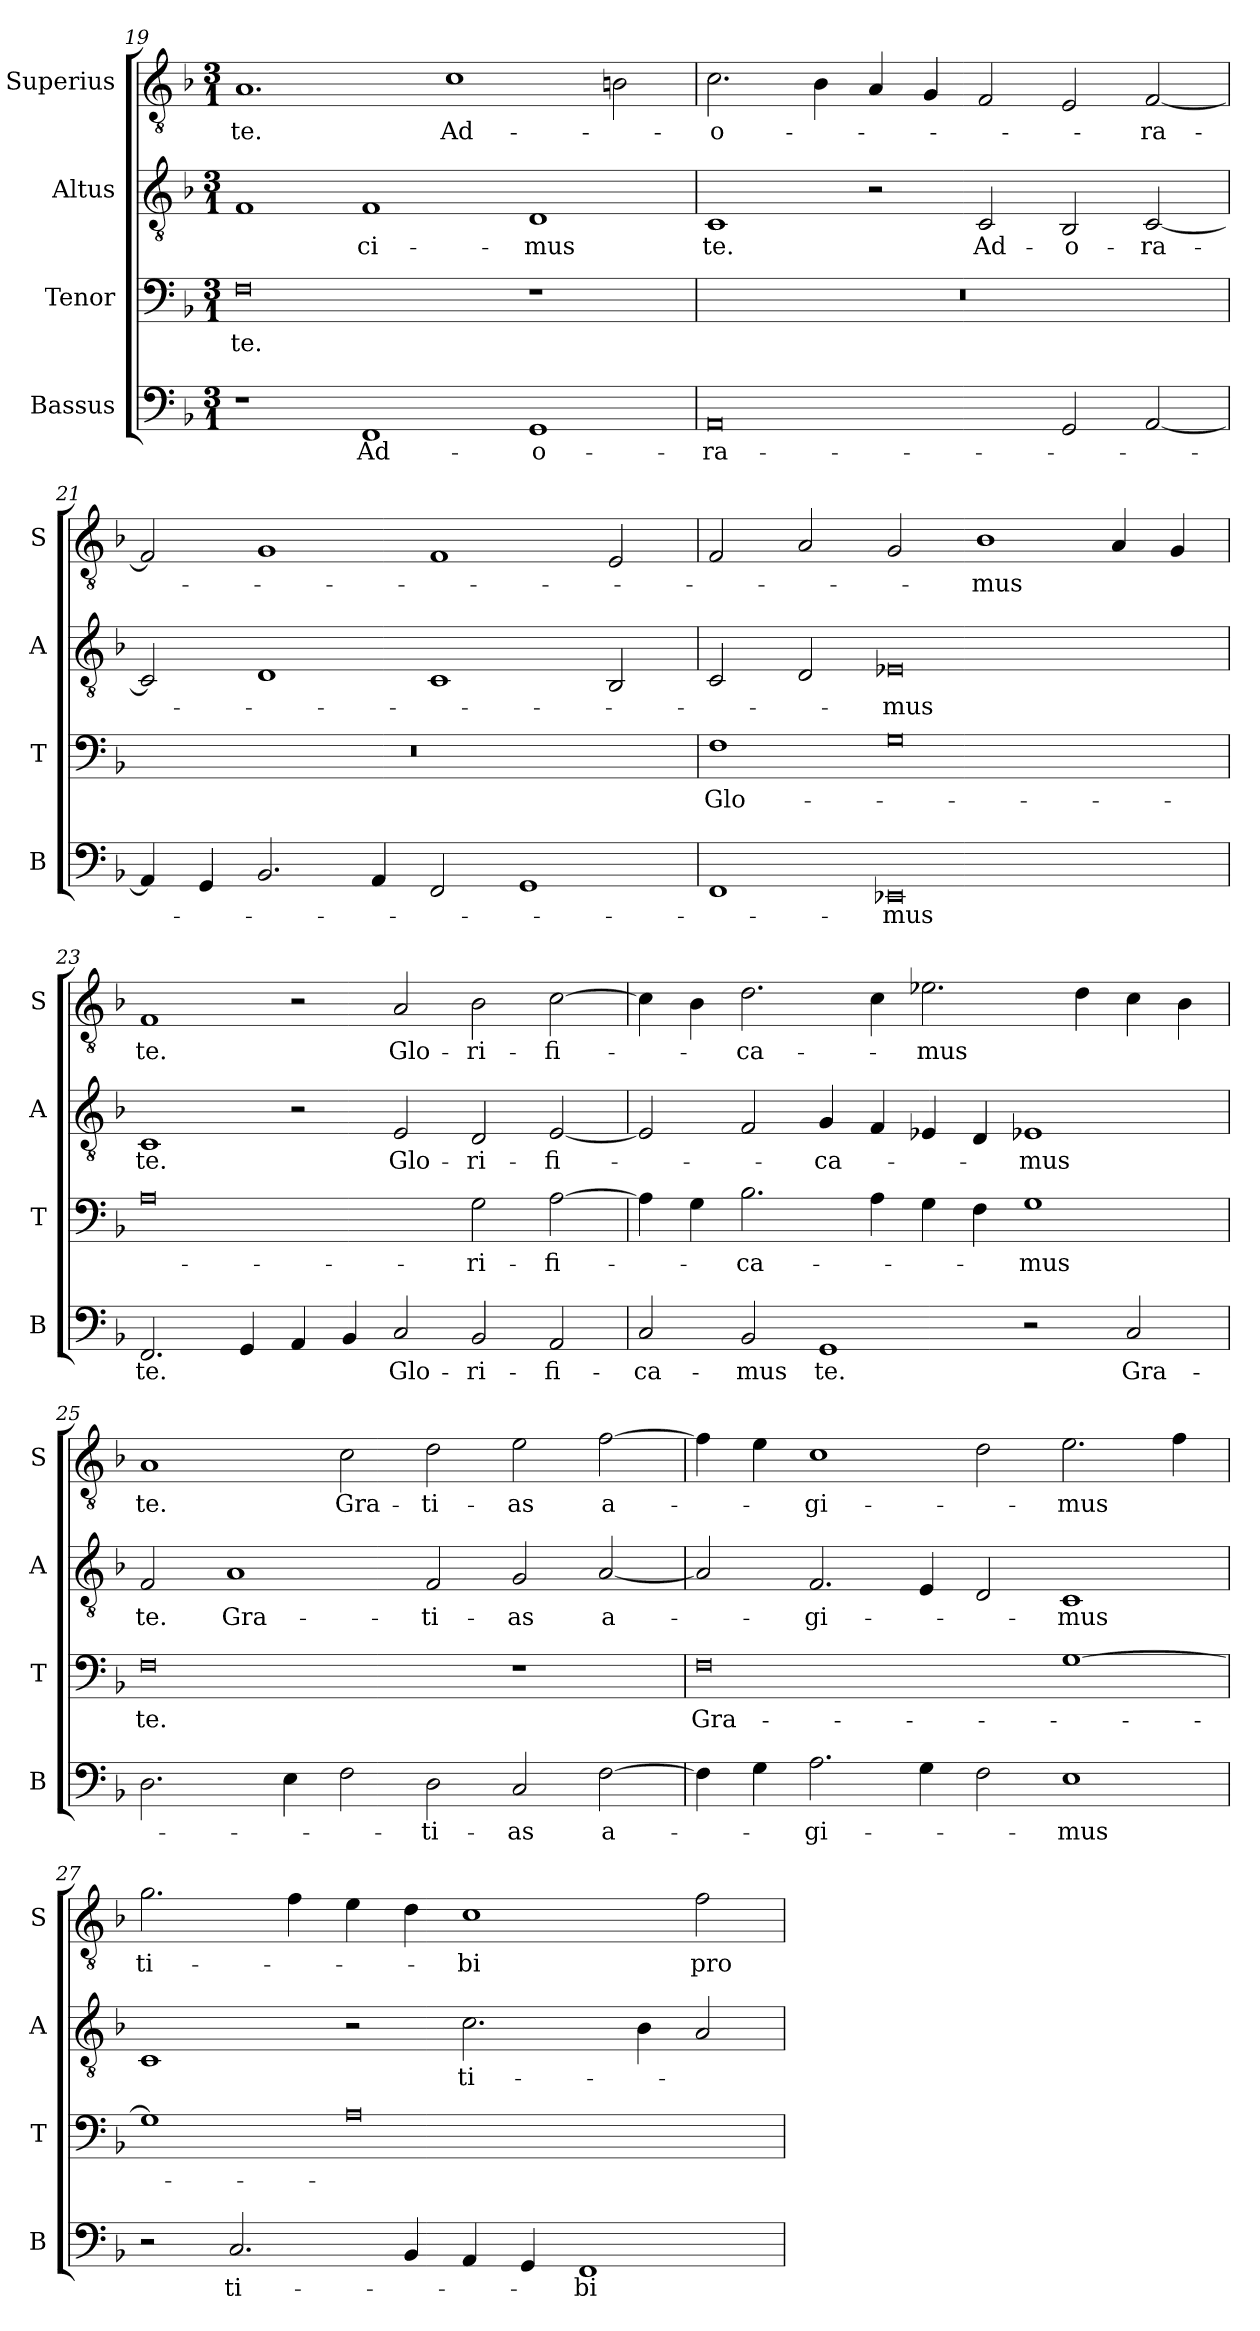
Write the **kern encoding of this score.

**kern	**text	**kern	**text	**kern	**text	**kern	**text
*part4	*part4	*part3	*part3	*part2	*part2	*part1	*part1
*staff4	*staff4	*staff3	*staff3	*staff2	*staff2	*staff1	*staff1
*I"Bassus	*	*I"Tenor	*	*I"Altus	*	*I"Superius	*
*I'B	*	*I'T	*	*I'A	*	*I'S	*
*clefF4	*	*clefF4	*	*clefGv2	*	*clefGv2	*
*k[b-]	*	*k[b-]	*	*k[b-]	*	*k[b-]	*
*d:	*	*d:	*	*d:	*	*d:	*
*M3/1	*	*M3/1	*	*M3/1	*	*M3/1	*
=19	=19	=19	=19	=19	=19	=19	=19
!	!	!	!LO:LY:i	!	!	!	!
1r	.	0F	te.	1F	.	1.A	te.
!	!LO:LY:i	!	!	!	!	!	!
1FF	Ad-	.	.	1F	-ci-	.	.
.	.	.	.	.	.	1c	Ad-
!	!LO:LY:i	!	!	!	!	!	!
1GG	-o-	1r	.	1D	-mus	.	.
.	.	.	.	.	.	2Bni	.
=20	=20	=20	=20	=20	=20	=20	=20
!	!LO:LY:i	!	!	!	!	!	!
0AA	-ra-	0.r	.	1C	te.	2.c	-o-
.	.	.	.	.	.	4B-	.
.	.	.	.	2r	.	4A	.
.	.	.	.	.	.	4G	.
.	.	.	.	2C	Ad-	2F	.
2GG	.	.	.	2BB-	-o-	2E	.
[2AA	.	.	.	[2C	-ra-	[2F	-ra-
=21	=21	=21	=21	=21	=21	=21	=21
4AA]	.	0.r	.	2C]	.	2F]	.
4GG	.	.	.	.	.	.	.
2.BB-	.	.	.	1D	.	1G	.
4AA	.	.	.	.	.	.	.
2FF	.	.	.	1C	.	1F	.
1GG	.	.	.	.	.	.	.
.	.	.	.	2BB-	.	2E	.
=22	=22	=22	=22	=22	=22	=22	=22
1FF	.	1F	Glo-	2C	.	2F	.
.	.	.	.	2D	.	2A	.
!	!LO:LY:i	!	!	!	!	!	!
0EE-X	-mus	0G	.	0E-X	-mus	2G	.
.	.	.	.	.	.	1B-	-mus
.	.	.	.	.	.	4A	.
.	.	.	.	.	.	4G	.
=23	=23	=23	=23	=23	=23	=23	=23
!	!LO:LY:i	!	!	!	!	!	!
2.FF	te.	0A	.	1C	te.	1F	te.
4GG	.	.	.	.	.	.	.
4AA	.	.	.	2r	.	2r	.
4BB-	.	.	.	.	.	.	.
2C	Glo-	.	.	2E	Glo-	2A	Glo-
2BB-	-ri-	2G	-ri-	2D	-ri-	2B-	-ri-
2AA	-fi-	[2A	-fi-	[2E	-fi-	[2c	-fi-
=24	=24	=24	=24	=24	=24	=24	=24
2C	-ca-	4A]	.	2E]	.	4c]	.
.	.	4G	.	.	.	4B-	.
2BB-	-mus	2.B-	-ca-	2F	.	2.d	-ca-
1GG	te.	.	.	4G	-ca-	.	.
.	.	4A	.	4F	.	4c	.
.	.	4G	.	4E-X	.	2.e-X	-mus
.	.	4F	.	4D	.	.	.
2r	.	1G	-mus	1E-X	-mus	.	.
.	.	.	.	.	.	4d	.
2C	Gra-	.	.	.	.	4c	.
.	.	.	.	.	.	4B-	.
=25	=25	=25	=25	=25	=25	=25	=25
2.D	.	0F	te.	2F	te.	1A	te.
.	.	.	.	1A	Gra-	.	.
4E	.	.	.	.	.	.	.
2F	.	.	.	.	.	2c	Gra-
2D	-ti-	.	.	2F	-ti-	2d	-ti-
2C	-as	1r	.	2G	-as	2e	-as
[2F	a-	.	.	[2A	a-	[2f	a-
=26	=26	=26	=26	=26	=26	=26	=26
4F]	.	0F	Gra-	2A]	.	4f]	.
4G	.	.	.	.	.	4e	.
2.A	-gi-	.	.	2.F	-gi-	1c	-gi-
4G	.	.	.	4E	.	.	.
2F	.	.	.	2D	.	2d	.
1E	-mus	[1G	.	1C	-mus	2.e	-mus
.	.	.	.	.	.	4f	.
=27	=27	=27	=27	=27	=27	=27	=27
2r	.	1G]	.	1C	.	2.g	ti-
2.C	ti-	.	.	.	.	.	.
.	.	.	.	.	.	4f	.
.	.	0A	.	2r	.	4e	.
4BB-	.	.	.	.	.	4d	.
4AA	.	.	.	2.c	ti-	1c	-bi
4GG	.	.	.	.	.	.	.
1FF	-bi	.	.	.	.	.	.
.	.	.	.	4B-	.	.	.
.	.	.	.	2A	.	2f	pro-
=	=	=	=	=	=	=	=
*-	*-	*-	*-	*-	*-	*-	*-
